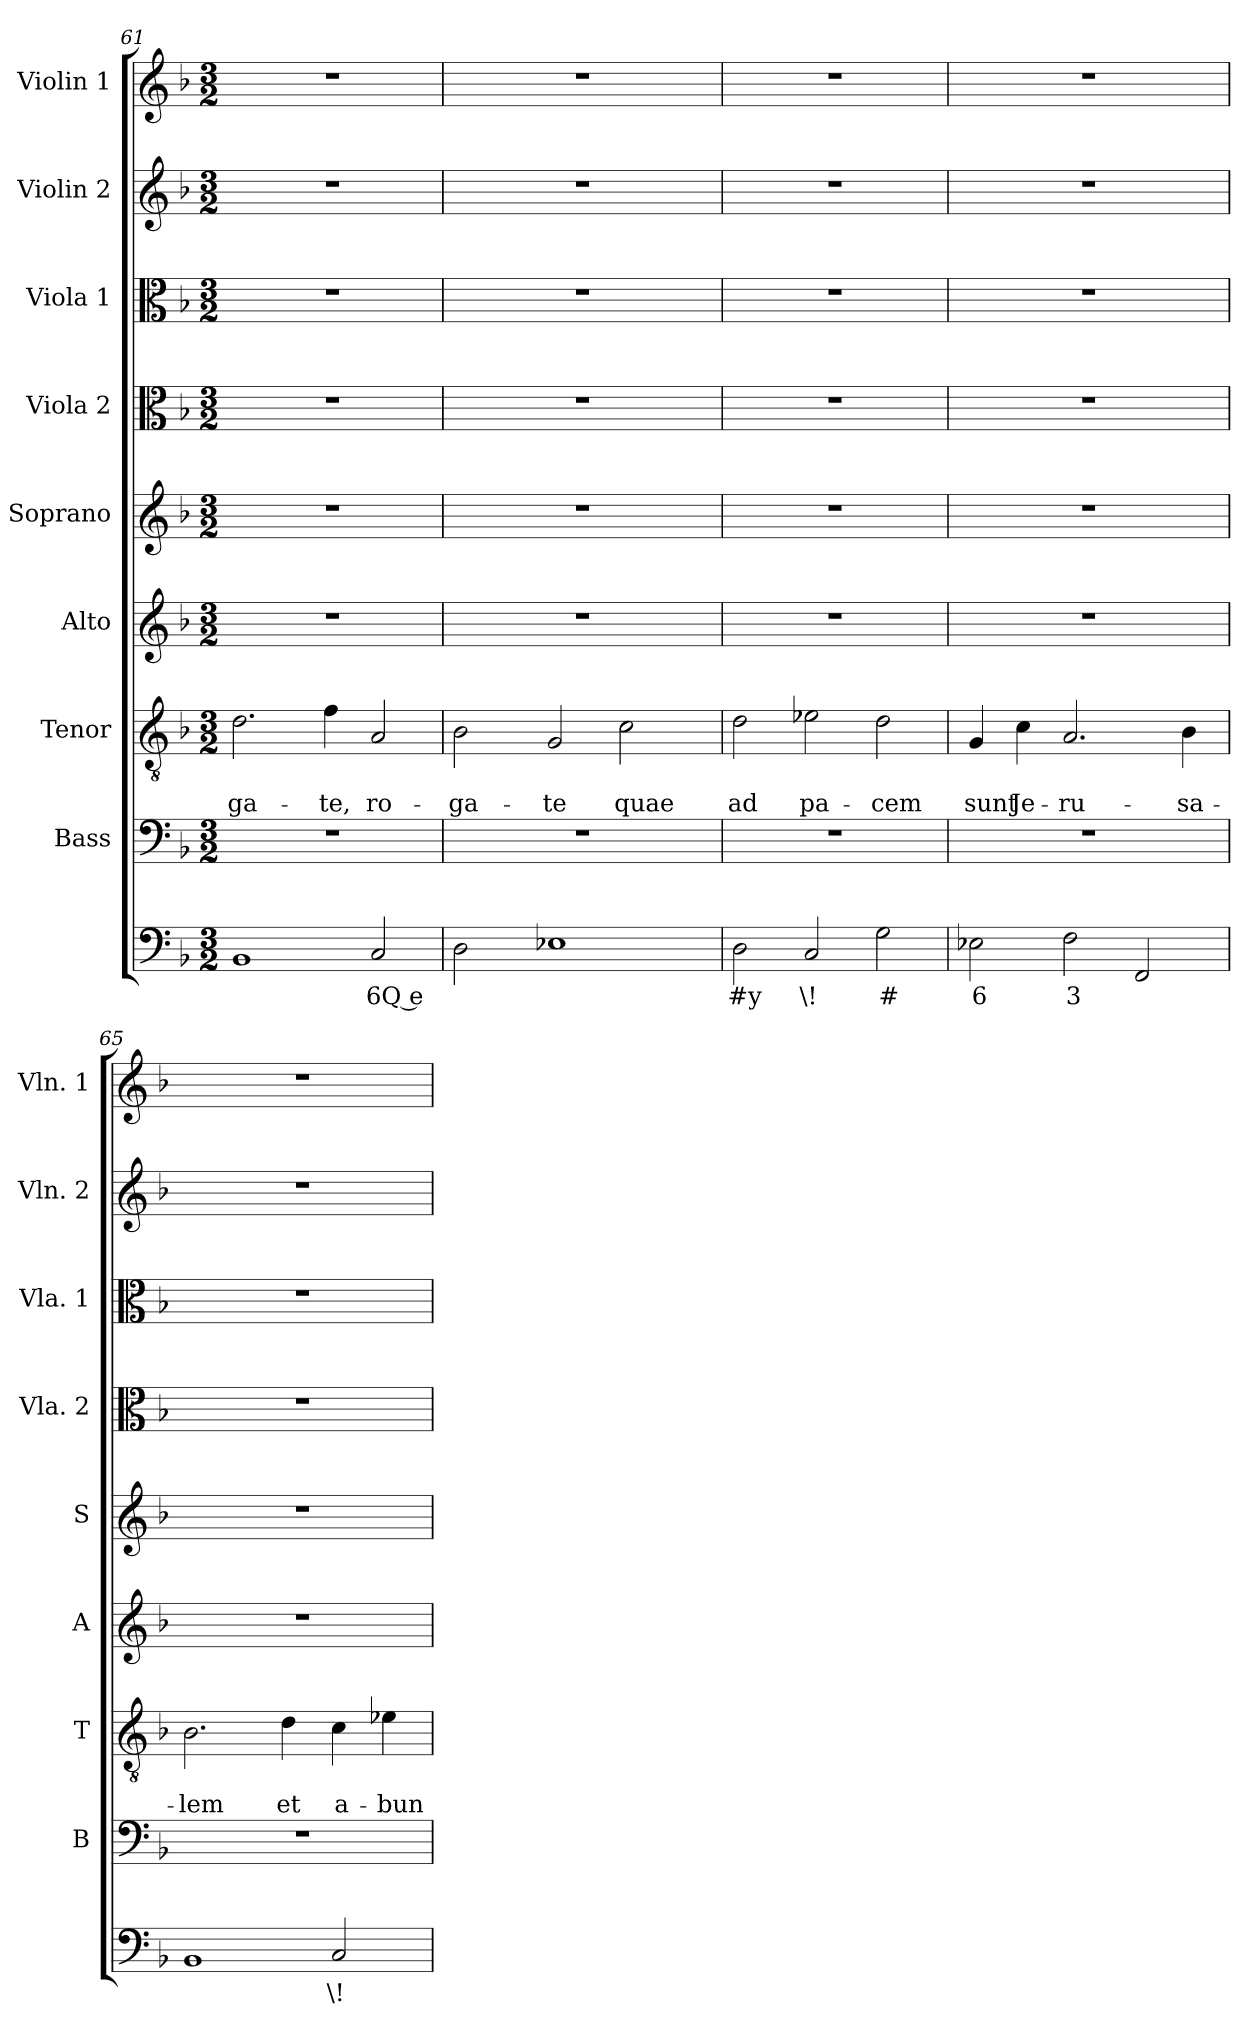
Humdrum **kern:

**kern	**text	**kern	**kern	**text	**text	**kern	**kern	**kern	**kern	**kern	**kern
*part9	*part9	*part8	*part7	*part7	*part7	*part6	*part5	*part4	*part3	*part2	*part1
*staff9	*staff9	*staff8	*staff7	*staff7	*staff7	*staff6	*staff5	*staff4	*staff3	*staff2	*staff1
*	*	*I"Bass	*I"Tenor	*	*	*I"Alto	*I"Soprano	*I"Viola 2	*I"Viola 1	*I"Violin 2	*I"Violin 1
*	*	*I'B	*I'T	*	*	*I'A	*I'S	*I'Vla. 2	*I'Vla. 1	*I'Vln. 2	*I'Vln. 1
*clefF4	*	*clefF4	*clefGv2	*	*	*clefG2	*clefG2	*clefC3	*clefC3	*clefG2	*clefG2
*k[b-]	*	*k[b-]	*k[b-]	*	*	*k[b-]	*k[b-]	*k[b-]	*k[b-]	*k[b-]	*k[b-]
*F:	*	*F:	*F:	*	*	*F:	*F:	*F:	*F:	*F:	*F:
*M3/2	*	*M3/2	*M3/2	*	*	*M3/2	*M3/2	*M3/2	*M3/2	*M3/2	*M3/2
=61	=61	=61	=61	=61	=61	=61	=61	=61	=61	=61	=61
!	!	!	!	!	!LO:LY:b	!	!	!	!	!	!
1BB-	.	1.r	2.d\	.	-ga-	1.r	1.r	1.r	1.r	1.r	1.r
!	!	!	!	!	!LO:LY:b	!	!	!	!	!	!
.	.	.	4f\	.	-te,	.	.	.	.	.	.
!	!LO:LY:b	!	!	!	!LO:LY:b	!	!	!	!	!	!
2C/	6Q e	.	2A/	.	ro-	.	.	.	.	.	.
=62	=62	=62	=62	=62	=62	=62	=62	=62	=62	=62	=62
*^	*	*	*	*	*	*	*	*	*	*	*
!	!	!	!	!	!	!LO:LY:b	!	!	!	!	!	!
2D\	4ryy	.	1.r	2B-\	.	-ga-	1.r	1.r	1.r	1.r	1.r	1.r
.	4ryy	.	.	.	.	.	.	.	.	.	.	.
!	!	!	!	!	!	!LO:LY:b	!	!	!	!	!	!
1E-X	2ryy	.	.	2G/	.	-te	.	.	.	.	.	.
!	!	!	!	!	!	!LO:LY:b	!	!	!	!	!	!
.	2ryy	.	.	2c\	.	quae	.	.	.	.	.	.
=63	=63	=63	=63	=63	=63	=63	=63	=63	=63	=63	=63	=63
!	!	!LO:LY:b	!	!	!	!LO:LY:b	!	!	!	!	!	!
*v	*v	*	*	*	*	*	*	*	*	*	*	*
2D\	#y	1.r	2d\	.	ad	1.r	1.r	1.r	1.r	1.r	1.r
!	!LO:LY:b	!	!	!	!LO:LY:b	!	!	!	!	!	!
2C/	\!	.	2e-X\	.	pa-	.	.	.	.	.	.
!	!LO:LY:b	!	!	!	!LO:LY:b	!	!	!	!	!	!
2G\	#	.	2d\	.	-cem	.	.	.	.	.	.
=64	=64	=64	=64	=64	=64	=64	=64	=64	=64	=64	=64
!	!LO:LY:b	!	!	!	!LO:LY:b	!	!	!	!	!	!
2E-X\	6	1.r	4G/	.	sunt	1.r	1.r	1.r	1.r	1.r	1.r
!	!	!	!	!	!LO:LY:b	!	!	!	!	!	!
.	.	.	4c\	.	Je-	.	.	.	.	.	.
!	!LO:LY:b	!	!	!	!LO:LY:b	!	!	!	!	!	!
2F\	3	.	2.A/	.	-ru-	.	.	.	.	.	.
2FF/	.	.	.	.	.	.	.	.	.	.	.
!	!	!	!	!	!LO:LY:b	!	!	!	!	!	!
.	.	.	4B-\	.	-sa-	.	.	.	.	.	.
=65	=65	=65	=65	=65	=65	=65	=65	=65	=65	=65	=65
!	!	!	!	!	!LO:LY:b	!	!	!	!	!	!
1BB-	.	1.r	2.B-\	.	-lem	1.r	1.r	1.r	1.r	1.r	1.r
!	!	!	!	!	!LO:LY:b	!	!	!	!	!	!
.	.	.	4d\	.	et	.	.	.	.	.	.
!	!LO:LY:b	!	!	!	!LO:LY:b	!	!	!	!	!	!
2C/	\!	.	4c\	.	a-	.	.	.	.	.	.
!	!	!	!	!	!LO:LY:b	!	!	!	!	!	!
.	.	.	4e-X\	.	-bun-	.	.	.	.	.	.
=	=	=	=	=	=	=	=	=	=	=	=
*-	*-	*-	*-	*-	*-	*-	*-	*-	*-	*-	*-
